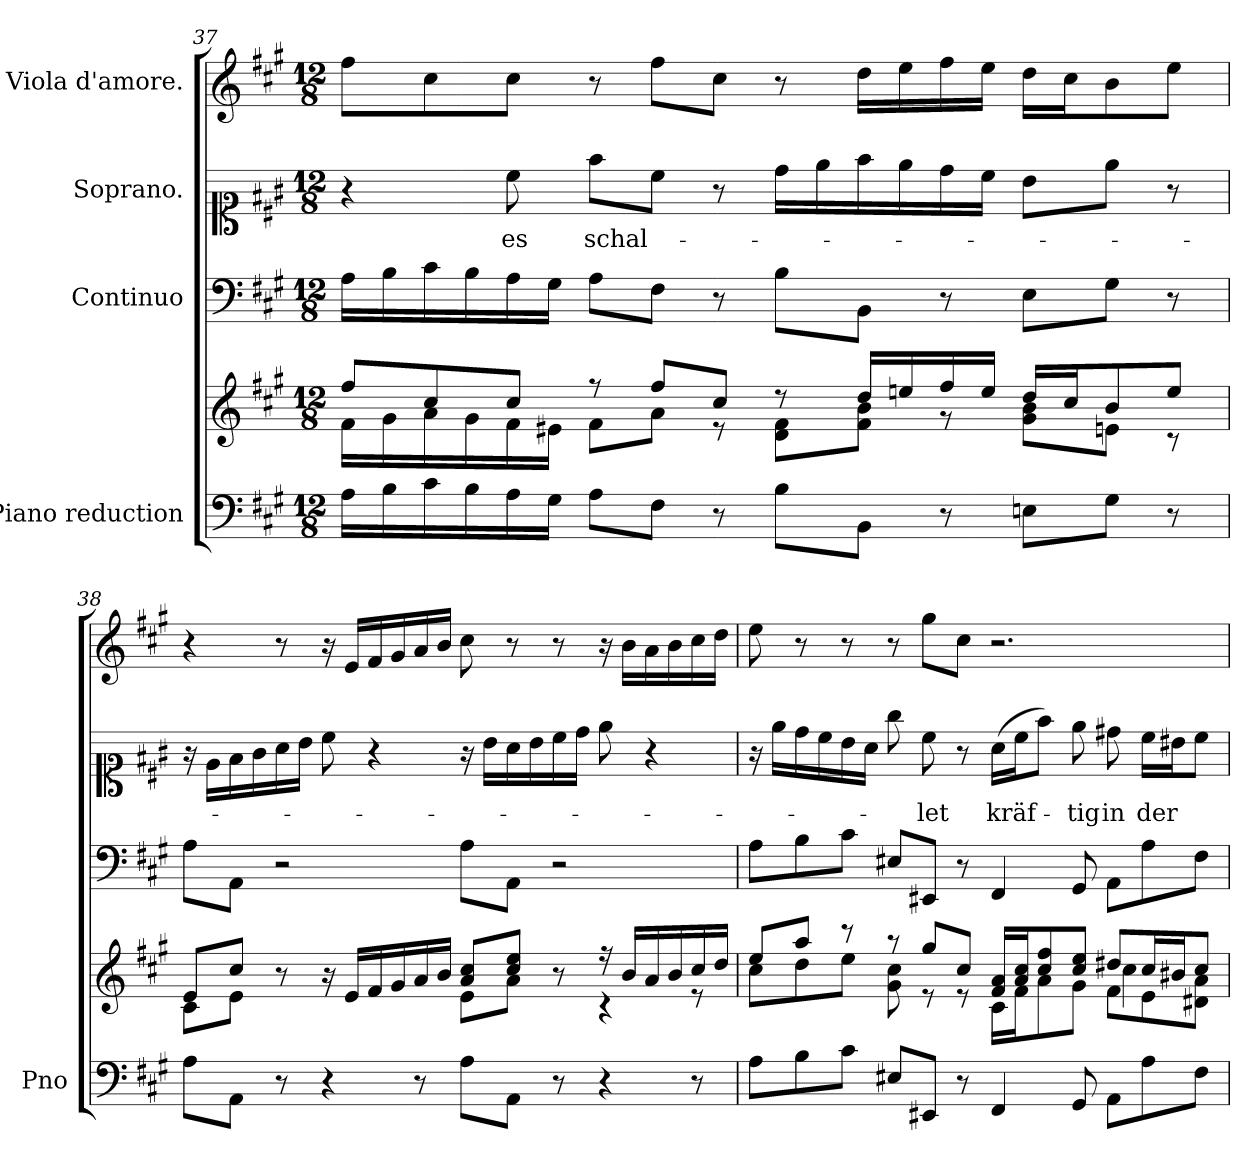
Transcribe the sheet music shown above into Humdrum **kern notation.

**kern	**kern	**kern	**kern	**text	**kern
*part4	*part4	*part3	*part2	*part2	*part1
*staff5	*staff4	*staff3	*staff2	*staff2	*staff1
*I"Piano reduction	*	*I"Continuo	*I"Soprano.	*	*I"Viola d'amore.
*I'Pno	*	*	*	*	*
*clefF4	*clefG2	*clefF4	*clefC1	*	*clefG2
*k[f#c#g#]	*k[f#c#g#]	*k[f#c#g#]	*k[f#c#g#]	*	*k[f#c#g#]
*A:	*A:	*A:	*A:	*	*A:
*M12/8	*M12/8	*M12/8	*M12/8	*	*M12/8
=37	=37	=37	=37	=37	=37
*	*^	*	*	*	*
16A\LL	8ff#/L	16f#\LL	16A\LL	4r	.	8ff#\L
16B\	.	16g#\	16B\	.	.	.
16c#\	8cc#/	16a\	16c#\	.	.	8cc#\
16B\	.	16g#\	16B\	.	.	.
!	!	!	!	!	!LO:LY:b	!
16A\	8cc#/J	16f#\	16A\	8cc#\	es	8cc#\J
16G#\JJ	.	16e#X\JJ	16G#\JJ	.	.	.
!	!	!	!	!	!LO:LY:b	!
8A\L	8r	8f#\L	8A\L	8ff#\L	schal-	8r
8F#\J	8ff#/L	8a\J	8F#\J	8cc#\J	.	8ff#\L
8r	8cc#/J	8r	8r	8r	.	8cc#\J
8B\L	8r	8d\ 8f#\L	8B\L	16dd\LL	.	8r
.	.	.	.	16ee\	.	.
8BB\J	16dd/LL	8f#\ 8b\J	8BB\J	16ff#\	.	16dd\LL
.	16een/	.	.	16ee\	.	16ee\
8r	16ff#/	8r	8r	16dd\	.	16ff#\
.	16ee/JJ	.	.	16cc#\JJ	.	16ee\JJ
8En\L	16dd/LL	8g#\ 8b\L	8E\L	8b\L	.	16dd\LL
.	16cc#/J	.	.	.	.	16cc#\J
8G#\J	8b/	8en\J	8G#\J	8ee\J	.	8b\
8r	8ee/J	8r	8r	8r	.	8ee\J
=38	=38	=38	=38	=38	=38	=38
8A\L	8e/L	8c#\L	8A\L	16r	.	4r
.	.	.	.	16e\LL	.	.
8AA\J	8cc#/J	8e\J	8AA\J	16f#\	.	.
.	.	.	.	16g#\	.	.
8r	8r	8ryy	2r	16a\	.	8r
.	.	.	.	16b\JJ	.	.
4r	16r	16ryy	.	8cc#\	.	16r
.	16e/LL	16ryy	.	.	.	16e/LL
.	16f#/	4ryy	.	4r	.	16f#/
.	16g#/	.	.	.	.	16g#/
8r	16a/	.	.	.	.	16a/
.	16b/JJ	.	.	.	.	16b/JJ
8A\L	8a/ 8cc#/L	8e\L	8A\L	16r	.	8cc#\
.	.	.	.	16b\LL	.	.
8AA\J	8cc#/ 8ee/J	8a\J	8AA\J	16a\	.	8r
.	.	.	.	16b\	.	.
8r	8r	8ryy	2r	16cc#\	.	8r
.	.	.	.	16dd\JJ	.	.
4r	16r	4r	.	8ee\	.	16r
.	16b/LL	.	.	.	.	16b\LL
.	16a/	.	.	4r	.	16a\
.	16b/	.	.	.	.	16b\
8r	16cc#/	8r	.	.	.	16cc#\
.	16dd/JJ	.	.	.	.	16dd\JJ
!!LO:LB:g=z
=39	=39	=39	=39	=39	=39	=39
*	*	*^	*	*	*	*
8A\L	8ee/L	8cc#\L	2.ryy	8A\L	16r	.	8ee\
.	.	.	.	.	16ee\LL	.	.
8B\	8aa/J	8dd\	.	8B\	16dd\	.	8r
.	.	.	.	.	16cc#\	.	.
8c#\J	8r	8ee\J	.	8c#\J	16b\	.	8r
.	.	.	.	.	16a\JJ	.	.
8E#X/L	8r	8g#\ 8cc#\	.	8E#X/L	8gg#\	.	8r
!	!	!	!	!	!	!LO:LY:b	!
8EE#X/J	8gg#/L	8r	.	8EE#X/J	8cc#\	let	8gg#\L
8r	8cc#/J	8r	.	8r	8r	.	8cc#\J
!	!	!	!	!	!	!LO:LY:b	!
4FF#/	16f#/ 16a/LL	16c#\LL	4.ryy	4FF#/	(16a\LL	-kräf-	2.r
.	16a/ 16cc#/J	16f#\J	.	.	16cc#\J	.	.
.	8cc#/ 8ff#/	8a\	.	.	8ff#\J)	.	.
!	!	!	!	!	!	!LO:LY:b	!
8GG#/	8cc#/ 8ee/J	8g#\J	.	8GG#/	8ee\	-tig	.
!	!	!	!	!	!	!LO:LY:b	!
8AA\L	8dd#X/L	8f#\L	4cc#\	8AA\L	8dd#X\	in	.
!	!	!	!	!	!	!LO:LY:b	!
8A\	16cc#/L	8e\	.	8A\	16cc#\LL	der	.
.	16b#X/J	.	.	.	16b#X\J	.	.
8F#\J	8cc#/J	8d#X\ 8a\J	8ryy	8F#\J	8cc#\J	.	.
*	*v	*v	*v	*	*	*	*
=	=	=	=	=	=
*-	*-	*-	*-	*-	*-
